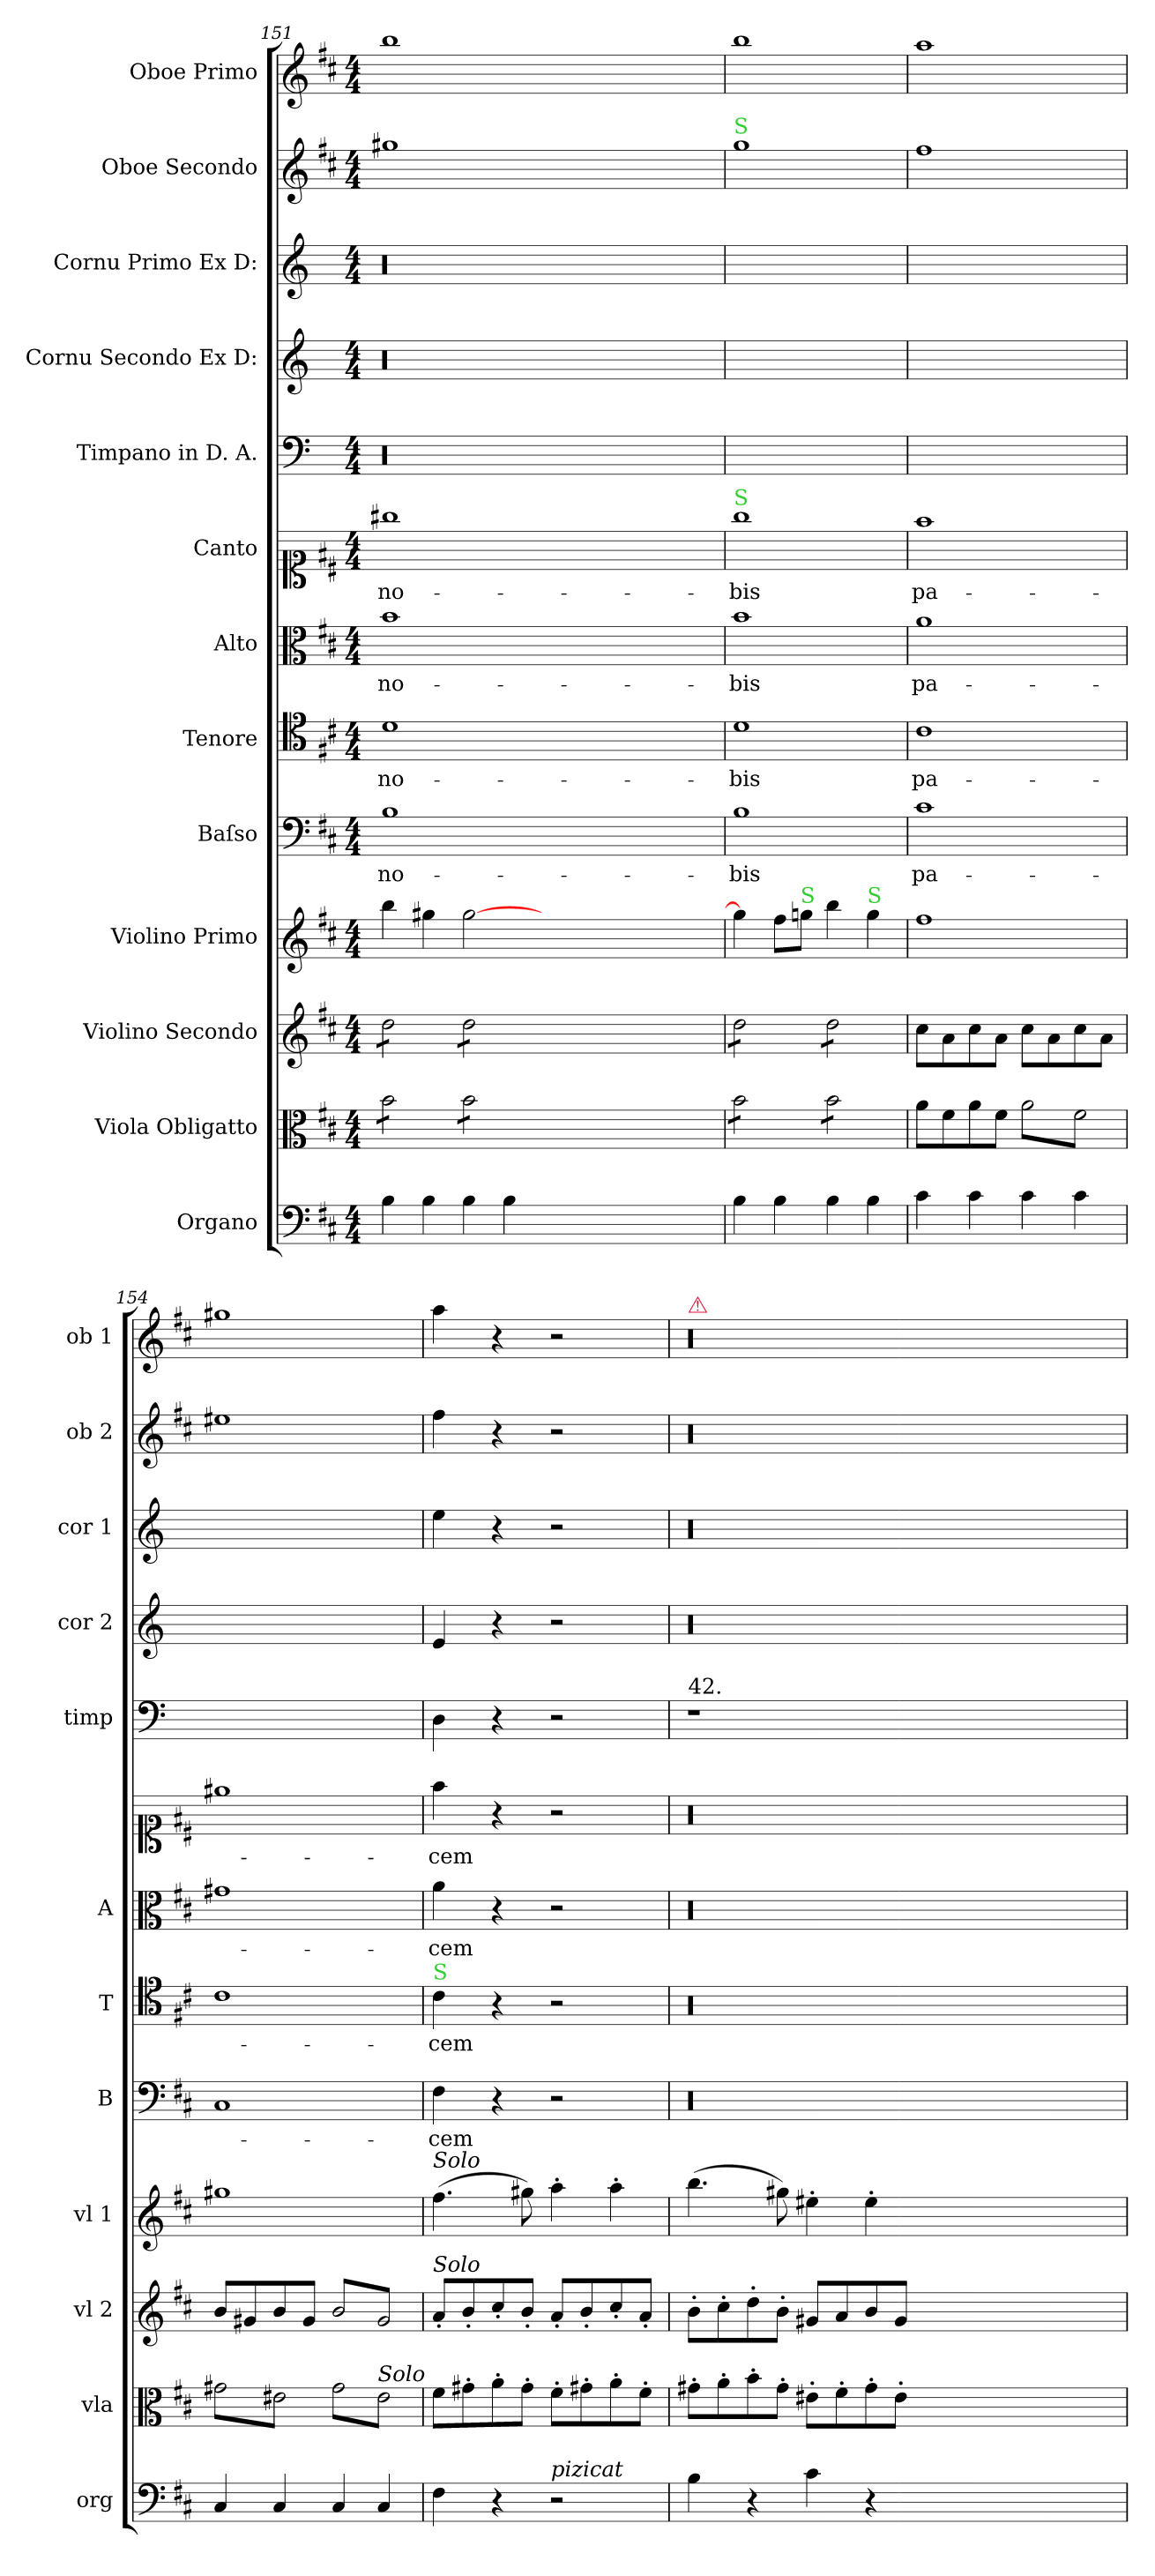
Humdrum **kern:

**kern	**kern	**kern	**kern	**kern	**text	**kern	**text	**kern	**text	**kern	**text	**kern	**kern	**kern	**kern	**kern
*part13	*part12	*part11	*part10	*part9	*part9	*part8	*part8	*part7	*part7	*part6	*part6	*part5	*part4	*part3	*part2	*part1
*staff13	*staff12	*staff11	*staff10	*staff9	*staff9	*staff8	*staff8	*staff7	*staff7	*staff6	*staff6	*staff5	*staff4	*staff3	*staff2	*staff1
*I"Organo	*I"Viola Obligatto	*I"Violino Secondo	*I"Violino Primo	*I"Baſso	*	*I"Tenore	*	*I"Alto	*	*I"Canto	*	*I"Timpano in D. A.	*I"Cornu Secondo Ex D:	*I"Cornu Primo Ex D:	*I"Oboe Secondo	*I"Oboe Primo
*I'org	*I'vla	*I'vl 2	*I'vl 1	*I'B	*	*I'T	*	*I'A	*	*	*	*I'timp	*I'cor 2	*I'cor 1	*I'ob 2	*I'ob 1
*clefF4	*clefC3	*clefG2	*clefG2	*clefF4	*	*clefC4	*	*clefC3	*	*clefC1	*	*clefF4	*clefG2	*clefG2	*clefG2	*clefG2
*	*	*	*	*	*	*	*	*	*	*	*	*	*ITrd6c10	*ITrd6c10	*	*
*k[f#c#]	*k[f#c#]	*k[f#c#]	*k[f#c#]	*k[f#c#]	*	*k[f#c#]	*	*k[f#c#]	*	*k[f#c#]	*	*k[]	*k[f#c#]	*k[f#c#]	*k[f#c#]	*k[f#c#]
*D:	*D:	*D:	*D:	*D:	*	*D:	*	*D:	*	*D:	*	*	*	*	*D:	*D:
*M4/4	*M4/4	*M4/4	*M4/4	*M4/4	*	*M4/4	*	*M4/4	*	*M4/4	*	*M4/4	*M4/4	*M4/4	*M4/4	*M4/4
=151	=151	=151	=151	=151	=151	=151	=151	=151	=151	=151	=151	=151	=151	=151	=151	=151
!	!	!	!	!	!LO:LY:i	!	!LO:LY:i	!	!	!	!LO:LY:i	!	!	!	!	!
*	*tremolo	*	*	*	*	*	*	*	*	*	*	*	*	*	*	*
*	*	*tremolo	*	*	*	*	*	*	*	*	*	*	*	*	*	*
4B\	8b\L	8dd\L	4bb\	1B	no-	1d	no-	1b	no-	1gg#X	no-	00r	00r	00r	1gg#X	1bb
.	8b\	8dd\	.	.	.	.	.	.	.	.	.	.	.	.	.	.
4B\	8b\	8dd\	4gg#X\	.	.	.	.	.	.	.	.	.	.	.	.	.
.	8b\J	8dd\J	.	.	.	.	.	.	.	.	.	.	.	.	.	.
4B\	8b\L	8dd\L	[2gg#\	.	.	.	.	.	.	.	.	.	.	.	.	.
.	8b\	8dd\	.	.	.	.	.	.	.	.	.	.	.	.	.	.
4B\	8b\	8dd\	.	.	.	.	.	.	.	.	.	.	.	.	.	.
.	8b\J	8dd\J	.	.	.	.	.	.	.	.	.	.	.	.	.	.
0.ryy	0.ryy	0.ryy	0.ryy	0.ryy	.	0.ryy	.	0.ryy	.	0.ryy	.	.	.	.	0.ryy	0.ryy
=152	=152	=152	=152	=152	=152	=152	=152	=152	=152	=152	=152	=152	=152	=152	=152	=152
!	!	!	!	!	!	!	!	!	!	!	!	!	!	!	!LO:TX:a:color=limegreen:t=S	!
!	!	!	!	!	!	!	!	!	!	!LO:TX:a:color=limegreen:t=S	!	!	!	!	!	!
!	!	!	!	!	!LO:LY:i	!	!LO:LY:i	!	!	!	!LO:LY:i	!	!	!	!	!
4B\	8b\L	8dd\L	4gg#!\]	1B	-bis	1d	-bis	1b	-bis	1gg	-bis	1ryy	1ryy	1ryy	1gg	1bb
.	8b\	8dd\	.	.	.	.	.	.	.	.	.	.	.	.	.	.
4B\	8b\	8dd\	8ff#\L	.	.	.	.	.	.	.	.	.	.	.	.	.
!	!	!	!LO:TX:a:color=limegreen:t=S	!	!	!	!	!	!	!	!	!	!	!	!	!
.	8b\J	8dd\J	8ggn\J	.	.	.	.	.	.	.	.	.	.	.	.	.
4B\	8b\L	8dd\L	4bb\	.	.	.	.	.	.	.	.	.	.	.	.	.
.	8b\	8dd\	.	.	.	.	.	.	.	.	.	.	.	.	.	.
!	!	!	!LO:TX:a:color=limegreen:t=S	!	!	!	!	!	!	!	!	!	!	!	!	!
4B\	8b\	8dd\	4gg\	.	.	.	.	.	.	.	.	.	.	.	.	.
.	8b\J	8dd\J	.	.	.	.	.	.	.	.	.	.	.	.	.	.
*	*	*Xtremolo	*	*	*	*	*	*	*	*	*	*	*	*	*	*
*	*Xtremolo	*	*	*	*	*	*	*	*	*	*	*	*	*	*	*
=153	=153	=153	=153	=153	=153	=153	=153	=153	=153	=153	=153	=153	=153	=153	=153	=153
4c#\	8a\L	8cc#\L	1ff#	1c#	pa-	1c#	pa-	1a	pa-	1ff#	pa-	1ryy	1ryy	1ryy	1ff#	1aa
.	8f#\	8a\	.	.	.	.	.	.	.	.	.	.	.	.	.	.
4c#\	8a\	8cc#\	.	.	.	.	.	.	.	.	.	.	.	.	.	.
.	8f#\J	8a\J	.	.	.	.	.	.	.	.	.	.	.	.	.	.
*	*tremolo	*	*	*	*	*	*	*	*	*	*	*	*	*	*	*
4c#\	8a\L	8cc#\L	.	.	.	.	.	.	.	.	.	.	.	.	.	.
.	8f#\	8a\	.	.	.	.	.	.	.	.	.	.	.	.	.	.
4c#\	8a\	8cc#\	.	.	.	.	.	.	.	.	.	.	.	.	.	.
.	8f#\J	8a\J	.	.	.	.	.	.	.	.	.	.	.	.	.	.
=154	=154	=154	=154	=154	=154	=154	=154	=154	=154	=154	=154	=154	=154	=154	=154	=154
4C#/	8g#X\L	8b/L	1gg#X	1C#	.	1c#	.	1g#X	.	1ee#X	.	1ryy	1ryy	1ryy	1ee#X	1gg#X
.	8e#X\	8g#X/	.	.	.	.	.	.	.	.	.	.	.	.	.	.
4C#/	8g#X\	8b/	.	.	.	.	.	.	.	.	.	.	.	.	.	.
.	8e#X\J	8g#/J	.	.	.	.	.	.	.	.	.	.	.	.	.	.
*	*	*tremolo	*	*	*	*	*	*	*	*	*	*	*	*	*	*
4C#/	8g#\L	8b/L	.	.	.	.	.	.	.	.	.	.	.	.	.	.
.	8e#\	8g#/	.	.	.	.	.	.	.	.	.	.	.	.	.	.
!	!LO:TX:a:i:t=Solo	!	!	!	!	!	!	!	!	!	!	!	!	!	!	!
4C#/	8g#\	8b/	.	.	.	.	.	.	.	.	.	.	.	.	.	.
.	8e#\J	8g#/J	.	.	.	.	.	.	.	.	.	.	.	.	.	.
*	*	*Xtremolo	*	*	*	*	*	*	*	*	*	*	*	*	*	*
*	*Xtremolo	*	*	*	*	*	*	*	*	*	*	*	*	*	*	*
=155	=155	=155	=155	=155	=155	=155	=155	=155	=155	=155	=155	=155	=155	=155	=155	=155
!	!	!	!	!	!	!LO:TX:a:color=limegreen:t=S	!	!	!	!	!	!	!	!	!	!
!	!	!	!LO:TX:a:i:t=Solo	!	!	!	!	!	!	!	!	!	!	!	!	!
!	!	!LO:TX:a:i:t=Solo	!	!	!	!	!	!	!	!	!	!	!	!	!	!
4F#\	8f#\L	8a'/L	(4.ff#\	4F#\	-cem	4c#\	-cem	4a\	-cem	4ff#\	-cem	4D\	4F#/	4f#\	4ff#\	4aa\
.	8g#X'\	8b'/	.	.	.	.	.	.	.	.	.	.	.	.	.	.
4r	8a'\	8cc#'/	.	4r	.	4r	.	4r	.	4r	.	4r	4r	4r	4r	4r
.	8g#'\J	8b'/J	8gg#X\)	.	.	.	.	.	.	.	.	.	.	.	.	.
!LO:TX:a:i:t=pizicat	!	!	!	!	!	!	!	!	!	!	!	!	!	!	!	!
2r	8f#'\L	8a'/L	4aa'\	2r	.	2r	.	2r	.	2r	.	2r	2r	2r	2r	2r
.	8g#X'\	8b'/	.	.	.	.	.	.	.	.	.	.	.	.	.	.
.	8a'\	8cc#'/	4aa'\	.	.	.	.	.	.	.	.	.	.	.	.	.
.	8f#'\J	8a'/J	.	.	.	.	.	.	.	.	.	.	.	.	.	.
=156	=156	=156	=156	=156	=156	=156	=156	=156	=156	=156	=156	=156	=156	=156	=156	=156
!	!	!	!	!	!	!	!	!	!	!	!	!	!	!	!	!LO:TX:a:color=crimson:t=⚠
!	!	!	!	!	!	!	!	!	!	!	!	!LO:TX:a:t=42.	!	!	!	!
4B\	8g#X'\L	8b'\L	(4.bb\	00r	.	00r	.	00r	.	00r	.	1r	00r	00r	00r	00r
.	8a'\	8cc#'\	.	.	.	.	.	.	.	.	.	.	.	.	.	.
4r	8b'\	8dd'\	.	.	.	.	.	.	.	.	.	.	.	.	.	.
.	8g#'\J	8b'\J	8gg#X\)	.	.	.	.	.	.	.	.	.	.	.	.	.
4c#\	8e#X'\L	8g#X/L	4ee#X'\	.	.	.	.	.	.	.	.	.	.	.	.	.
.	8f#'\	8a/	.	.	.	.	.	.	.	.	.	.	.	.	.	.
4r	8g#'\	8b/	4ee#'\	.	.	.	.	.	.	.	.	.	.	.	.	.
.	8e#'\J	8g#/J	.	.	.	.	.	.	.	.	.	.	.	.	.	.
0.ryy	0.ryy	0.ryy	0.ryy	.	.	.	.	.	.	.	.	0.ryy	.	.	.	.
=	=	=	=	=	=	=	=	=	=	=	=	=	=	=	=	=
*-	*-	*-	*-	*-	*-	*-	*-	*-	*-	*-	*-	*-	*-	*-	*-	*-
